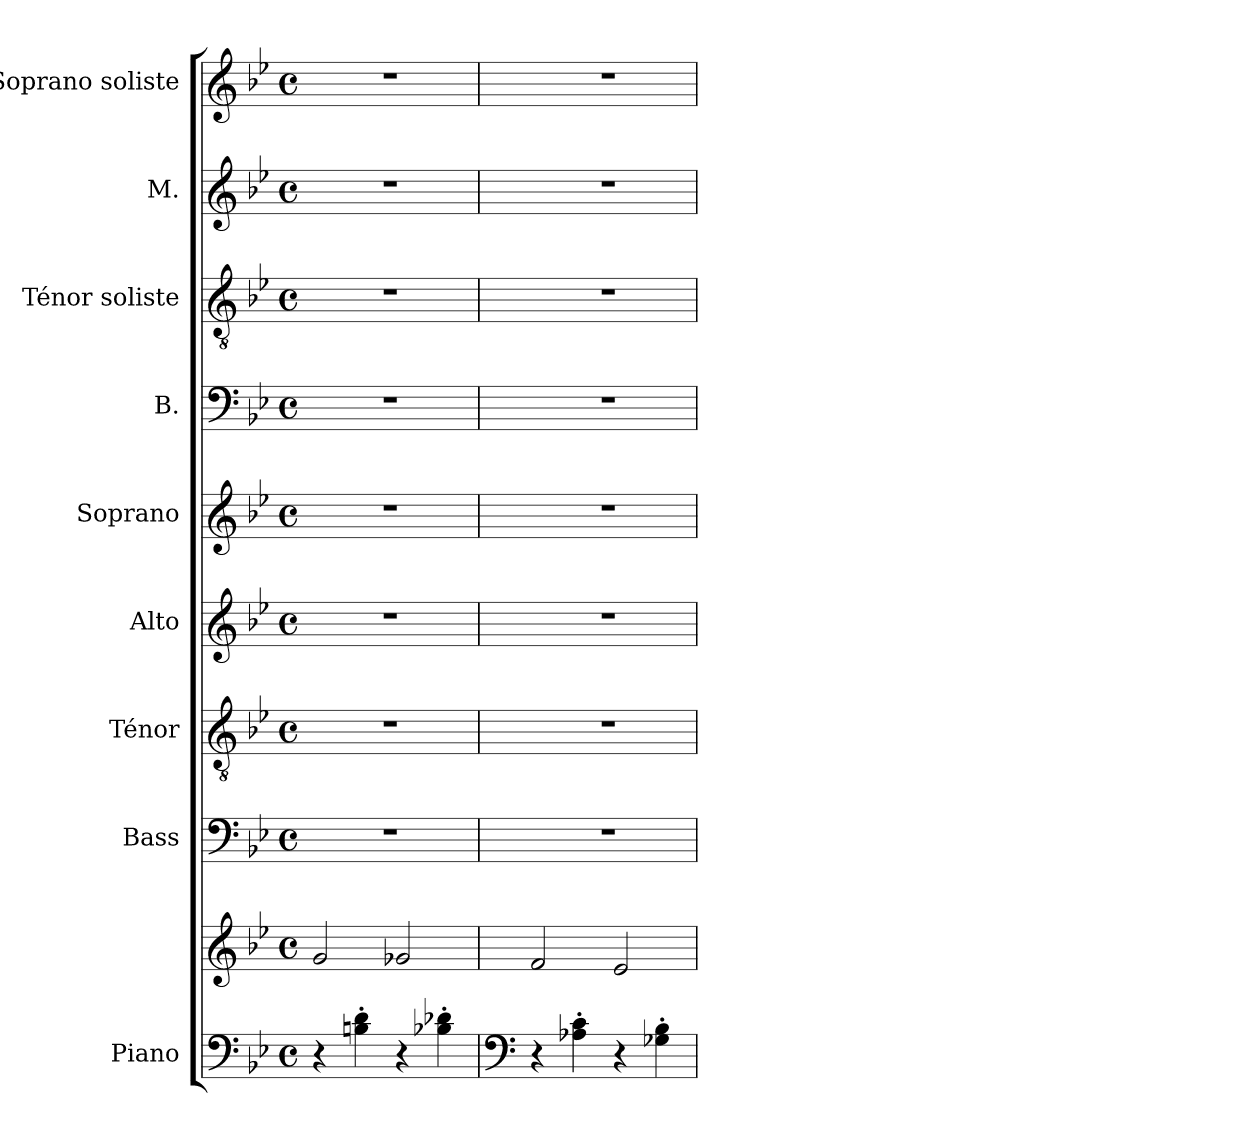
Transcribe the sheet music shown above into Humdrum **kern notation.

**kern	**kern	**kern	**kern	**kern	**kern	**kern	**kern	**kern	**kern
*part9	*part9	*part8	*part7	*part6	*part5	*part4	*part3	*part2	*part1
*staff10	*staff9	*staff8	*staff7	*staff6	*staff5	*staff4	*staff3	*staff2	*staff1
*I"Piano	*	*I"Bass	*I"Ténor	*I"Alto	*I"Soprano	*I"B.	*I"Ténor soliste	*I"M.	*I"Soprano soliste
*I'Pno	*	*I'B.	*I'T.	*I'A.	*I'S.	*I'B	*I'T.	*I'M.	*I'S.
*clefF4	*clefG2	*clefF4	*clefGv2	*clefG2	*clefG2	*clefF4	*clefGv2	*clefG2	*clefG2
*	*	*	*	*ITrd1c2	*	*	*	*	*
*k[b-e-]	*k[b-e-]	*k[b-e-]	*k[b-e-]	*k[b-e-a-d-]	*k[b-e-]	*k[b-e-]	*k[b-e-]	*k[b-e-]	*k[b-e-]
*M4/4	*M4/4	*M4/4	*M4/4	*M4/4	*M4/4	*M4/4	*M4/4	*M4/4	*M4/4
*met(c)	*met(c)	*met(c)	*met(c)	*met(c)	*met(c)	*met(c)	*met(c)	*met(c)	*met(c)
=	=	=	=	=	=	=	=	=	=
4r	2g/	1r	1r	1r	1r	1r	1r	1r	1r
4Bn\' 4d\'	.	.	.	.	.	.	.	.	.
4r	2g-X/	.	.	.	.	.	.	.	.
4B-X\' 4d-X\'	.	.	.	.	.	.	.	.	.
=	=	=	=	=	=	=	=	=	=
*clefF4	*	*	*	*	*	*	*	*	*
4r	2f/	1r	1r	1r	1r	1r	1r	1r	1r
4A-X\' 4c\'	.	.	.	.	.	.	.	.	.
4r	2e-/	.	.	.	.	.	.	.	.
4G-X\' 4B-\'	.	.	.	.	.	.	.	.	.
=	=	=	=	=	=	=	=	=	=
*-	*-	*-	*-	*-	*-	*-	*-	*-	*-
